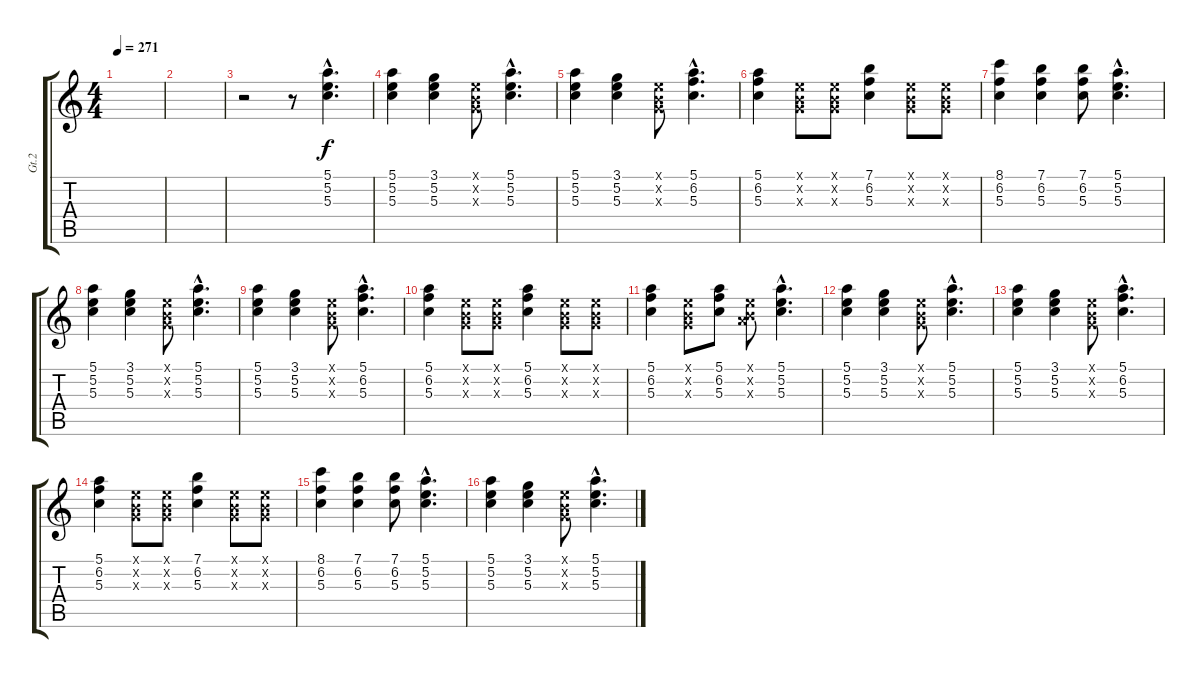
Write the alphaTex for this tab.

\track ("Gt.2" "Gt.2") {instrument distortionguitar}
\staff {score tabs}
\tuning (E4 B3 G3 D3 A2 E2) {hide}
\ts (4 4)
\tempo 271
\clef g2
\ks c
|
|
r.2 r.8 (5.1{hac} 5.2{hac} 5.3{hac}).4{d} |
(5.1 5.2 5.3).4 (3.1 5.2 5.3).4 (0.1{x} 0.2{x} 0.3{x}).8 (5.1{hac} 5.2{hac} 5.3{hac}).4{d} |
(5.1 5.2 5.3).4 (3.1 5.2 5.3).4 (0.1{x} 0.2{x} 0.3{x}).8 (5.1{hac} 6.2{hac} 5.3{hac}).4{d} |
(5.1 6.2 5.3).4 (0.1{x} 0.2{x} 0.3{x}).8 (0.1{x} 0.2{x} 0.3{x}).8 (7.1 6.2 5.3).4 (0.1{x} 0.2{x} 0.3{x}).8 (0.1{x} 0.2{x} 0.3{x}).8 |
(8.1 6.2 5.3).4 (7.1 6.2 5.3).4 (7.1 6.2 5.3).8 (5.1{hac} 5.2{hac} 5.3{hac}).4{d} |
(5.1 5.2 5.3).4 (3.1 5.2 5.3).4 (0.1{x} 0.2{x} 0.3{x}).8 (5.1{hac} 5.2{hac} 5.3{hac}).4{d} |
(5.1 5.2 5.3).4 (3.1 5.2 5.3).4 (0.1{x} 0.2{x} 0.3{x}).8 (5.1{hac} 6.2{hac} 5.3{hac}).4{d} |
(5.1 6.2 5.3).4 (0.1{x} 0.2{x} 0.3{x}).8 (0.1{x} 0.2{x} 0.3{x}).8 (5.1 6.2 5.3).4 (0.1{x} 0.2{x} 0.3{x}).8 (0.1{x} 0.2{x} 0.3{x}).8 |
(5.1 6.2 5.3).4 (0.1{x} 0.2{x} 0.3{x}).8 (5.1 6.2 5.3).8 (0.1{x} 0.2{x} 2.3{x}).8 (5.1{hac} 5.2{hac} 5.3{hac}).4{d} |
(5.1 5.2 5.3).4 (3.1 5.2 5.3).4 (0.1{x} 0.2{x} 0.3{x}).8 (5.1{hac} 5.2{hac} 5.3{hac}).4{d} |
(5.1 5.2 5.3).4 (3.1 5.2 5.3).4 (0.1{x} 0.2{x} 0.3{x}).8 (5.1{hac} 6.2{hac} 5.3{hac}).4{d} |
(5.1 6.2 5.3).4 (0.1{x} 0.2{x} 0.3{x}).8 (0.1{x} 0.2{x} 0.3{x}).8 (7.1 6.2 5.3).4 (0.1{x} 0.2{x} 0.3{x}).8 (0.1{x} 0.2{x} 0.3{x}).8 |
(8.1 6.2 5.3).4 (7.1 6.2 5.3).4 (7.1 6.2 5.3).8 (5.1{hac} 5.2{hac} 5.3{hac}).4{d} |
(5.1 5.2 5.3).4 (3.1 5.2 5.3).4 (0.1{x} 0.2{x} 0.3{x}).8 (5.1{hac} 5.2{hac} 5.3{hac}).4{d}
